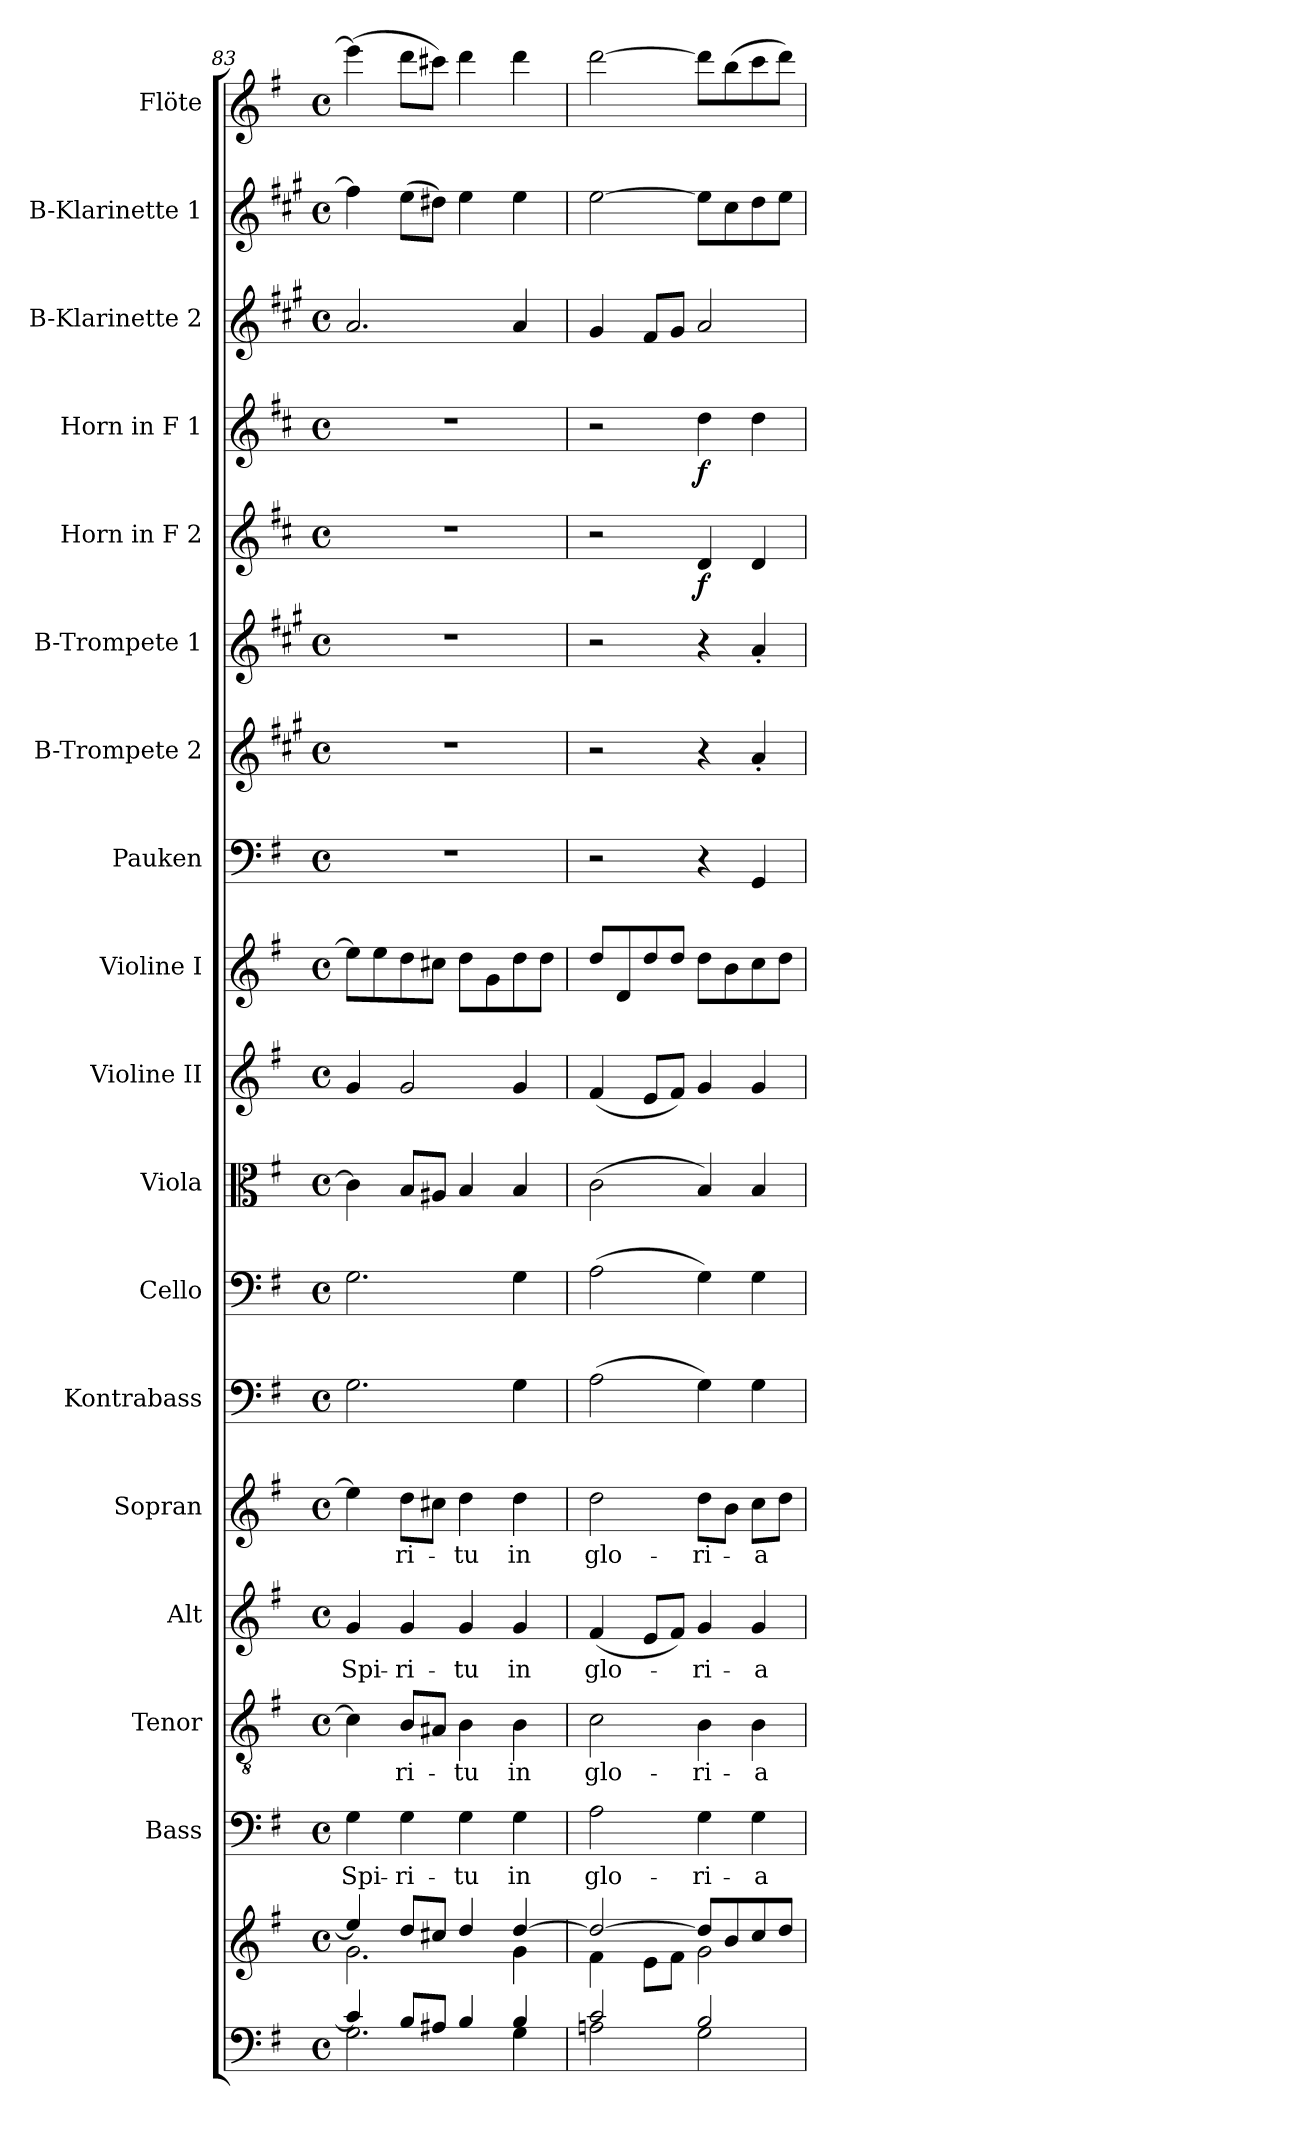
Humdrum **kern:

**kern	**kern	**kern	**text	**kern	**text	**kern	**text	**kern	**text	**kern	**kern	**kern	**kern	**kern	**kern	**kern	**kern	**kern	**dynam	**kern	**dynam	**kern	**kern	**kern
*part18	*part18	*part17	*part17	*part16	*part16	*part15	*part15	*part14	*part14	*part13	*part12	*part11	*part10	*part9	*part8	*part7	*part6	*part5	*part5	*part4	*part4	*part3	*part2	*part1
*staff19	*staff18	*staff17	*staff17	*staff16	*staff16	*staff15	*staff15	*staff14	*staff14	*staff13	*staff12	*staff11	*staff10	*staff9	*staff8	*staff7	*staff6	*staff5	*staff5	*staff4	*staff4	*staff3	*staff2	*staff1
*	*	*I"Bass	*	*I"Tenor	*	*I"Alt	*	*I"Sopran	*	*I"Kontrabass	*I"Cello	*I"Viola	*I"Violine II	*I"Violine I	*I"Pauken	*I"B-Trompete 2	*I"B-Trompete 1	*I"Horn in F 2	*	*I"Horn in F 1	*	*I"B-Klarinette 2	*I"B-Klarinette 1	*I"Flöte
*	*	*I'B.	*	*I'T.	*	*I'A.	*	*I'S.	*	*I'Kb.	*	*I'Vla.	*I'Vl. II	*I'Vl. I	*I'Pk.	*I'Trp. 2	*I'Trp. 1	*	*	*	*	*I'Kl. 2	*I'Kl. 1	*I'Fl.
*clefF4	*clefG2	*clefF4	*	*clefGv2	*	*clefG2	*	*clefG2	*	*clefF4	*clefF4	*clefC3	*clefG2	*clefG2	*clefF4	*clefG2	*clefG2	*clefG2	*	*clefG2	*	*clefG2	*clefG2	*clefG2
*	*	*	*	*	*	*	*	*	*	*ITrd7c12	*	*	*	*	*	*ITrd1c2	*ITrd1c2	*ITrd4c7	*	*ITrd4c7	*	*ITrd1c2	*ITrd1c2	*
*k[f#]	*k[f#]	*k[f#]	*	*k[f#]	*	*k[f#]	*	*k[f#]	*	*k[f#]	*k[f#]	*k[f#]	*k[f#]	*k[f#]	*k[f#]	*k[f#]	*k[f#]	*k[f#]	*	*k[f#]	*	*k[f#]	*k[f#]	*k[f#]
*G:	*G:	*G:	*	*G:	*	*G:	*	*G:	*	*G:	*G:	*G:	*G:	*G:	*G:	*G:	*G:	*G:	*	*G:	*	*G:	*G:	*G:
*M4/4	*M4/4	*M4/4	*	*M4/4	*	*M4/4	*	*M4/4	*	*M4/4	*M4/4	*M4/4	*M4/4	*M4/4	*M4/4	*M4/4	*M4/4	*M4/4	*	*M4/4	*	*M4/4	*M4/4	*M4/4
*met(c)	*met(c)	*met(c)	*	*met(c)	*	*met(c)	*	*met(c)	*	*met(c)	*met(c)	*met(c)	*met(c)	*met(c)	*met(c)	*met(c)	*met(c)	*met(c)	*	*met(c)	*	*met(c)	*met(c)	*met(c)
=83	=83	=83	=83	=83	=83	=83	=83	=83	=83	=83	=83	=83	=83	=83	=83	=83	=83	=83	=83	=83	=83	=83	=83	=83
*^	*^	*	*	*	*	*	*	*	*	*	*	*	*	*	*	*	*	*	*	*	*	*	*	*
!	!	!	!	!	!LO:LY:b	!	!	!	!LO:LY:b	!	!	!	!	!	!	!	!	!	!	!	!	!	!	!	!	!
4c/]	2.G\	4ee/]	2.g\	4G\	Spi-	4c\]	.	4g/	Spi-	4ee\]	.	2.GG\	2.G\	4c\]	4g/	8ee\L]	1r	1r	1r	1r	.	1r	.	2.g/	4ee\]	(>4eee\]
.	.	.	.	.	.	.	.	.	.	.	.	.	.	.	.	8ee\	.	.	.	.	.	.	.	.	.	.
!	!	!	!	!	!LO:LY:b	!	!LO:LY:b	!	!LO:LY:b	!	!LO:LY:b	!	!	!	!	!	!	!	!	!	!	!	!	!	!	!
8B/L	.	8dd/L	.	4G\	-ri-	8B/L	-ri-	4g/	-ri-	8dd\L	-ri-	.	.	8B/L	2g/	8dd\	.	.	.	.	.	.	.	.	(>8dd\L	8ddd\L
8A#X/J	.	8cc#X/J	.	.	.	8A#X/J	.	.	.	8cc#X\J	.	.	.	8A#X/J	.	8cc#X\J	.	.	.	.	.	.	.	.	8cc#X\J)	8ccc#X\J)
!	!	!	!	!	!LO:LY:b	!	!LO:LY:b	!	!LO:LY:b	!	!LO:LY:b	!	!	!	!	!	!	!	!	!	!	!	!	!	!	!
4B/	.	4dd/	.	4G\	-tu	4B\	-tu	4g/	-tu	4dd\	-tu	.	.	4B/	.	8dd\L	.	.	.	.	.	.	.	.	4dd\	4ddd\
.	.	.	.	.	.	.	.	.	.	.	.	.	.	.	.	8g\	.	.	.	.	.	.	.	.	.	.
!	!	!	!	!	!LO:LY:b	!	!LO:LY:b	!	!LO:LY:b	!	!LO:LY:b	!	!	!	!	!	!	!	!	!	!	!	!	!	!	!
4B/	4G\	[>4dd/	4g\	4G\	in	4B\	in	4g/	in	4dd\	in	4GG\	4G\	4B/	4g/	8dd\	.	.	.	.	.	.	.	4g/	4dd\	4ddd\
.	.	.	.	.	.	.	.	.	.	.	.	.	.	.	.	8dd\J	.	.	.	.	.	.	.	.	.	.
=84	=84	=84	=84	=84	=84	=84	=84	=84	=84	=84	=84	=84	=84	=84	=84	=84	=84	=84	=84	=84	=84	=84	=84	=84	=84	=84
!	!	!	!	!	!LO:LY:b	!	!LO:LY:b	!	!LO:LY:b	!	!LO:LY:b	!	!	!	!	!	!	!	!	!	!	!	!	!	!	!
2c/	2An\	2dd/_	4f#\	2A\	glo-	2c\	glo-	(<4f#/	glo-	2dd\	glo-	(>2AA\	(>2A\	(>2c\	(<4f#/	8dd/L	2r	2r	2r	2r	.	2r	.	4f#/	[2dd\	[2ddd\
.	.	.	.	.	.	.	.	.	.	.	.	.	.	.	.	8d/	.	.	.	.	.	.	.	.	.	.
.	.	.	8e\L	.	.	.	.	8e/L	.	.	.	.	.	.	8e/L	8dd/	.	.	.	.	.	.	.	8e/L	.	.
.	.	.	8f#\J	.	.	.	.	8f#/J)	.	.	.	.	.	.	8f#/J)	8dd/J	.	.	.	.	.	.	.	8f#/J	.	.
!	!	!	!	!	!LO:LY:b	!	!LO:LY:b	!	!LO:LY:b	!	!LO:LY:b	!	!	!	!	!	!	!	!	!	!LO:DY:b	!	!LO:DY:b	!	!	!
2B/	2G\	8dd/L]	2g\	4G\	-ri-	4B\	-ri-	4g/	-ri-	8dd\L	-ri-	4GG\)	4G\)	4B/)	4g/	8dd\L	4r	4r	4r	4G/	f	4g\	f	2g/	8dd\L]	8ddd\L]
.	.	8b/	.	.	.	.	.	.	.	8b\J	.	.	.	.	.	8b\	.	.	.	.	.	.	.	.	8b\	(>8bb\
!	!	!	!	!	!LO:LY:b	!	!LO:LY:b	!	!LO:LY:b	!	!LO:LY:b	!	!	!	!	!	!	!	!	!	!	!	!	!	!	!
.	.	8cc/	.	4G\	-a	4B\	-a	4g/	-a	8cc\L	-a	4GG\	4G\	4B/	4g/	8cc\	4GG/	4g'</	4g'</	4G/	.	4g\	.	.	8cc\	8ccc\
.	.	8dd/J	.	.	.	.	.	.	.	8dd\J	.	.	.	.	.	8dd\J	.	.	.	.	.	.	.	.	8dd\J	8ddd\J)
*v	*v	*	*	*	*	*	*	*	*	*	*	*	*	*	*	*	*	*	*	*	*	*	*	*	*	*
*	*v	*v	*	*	*	*	*	*	*	*	*	*	*	*	*	*	*	*	*	*	*	*	*	*	*
=	=	=	=	=	=	=	=	=	=	=	=	=	=	=	=	=	=	=	=	=	=	=	=	=
*-	*-	*-	*-	*-	*-	*-	*-	*-	*-	*-	*-	*-	*-	*-	*-	*-	*-	*-	*-	*-	*-	*-	*-	*-
